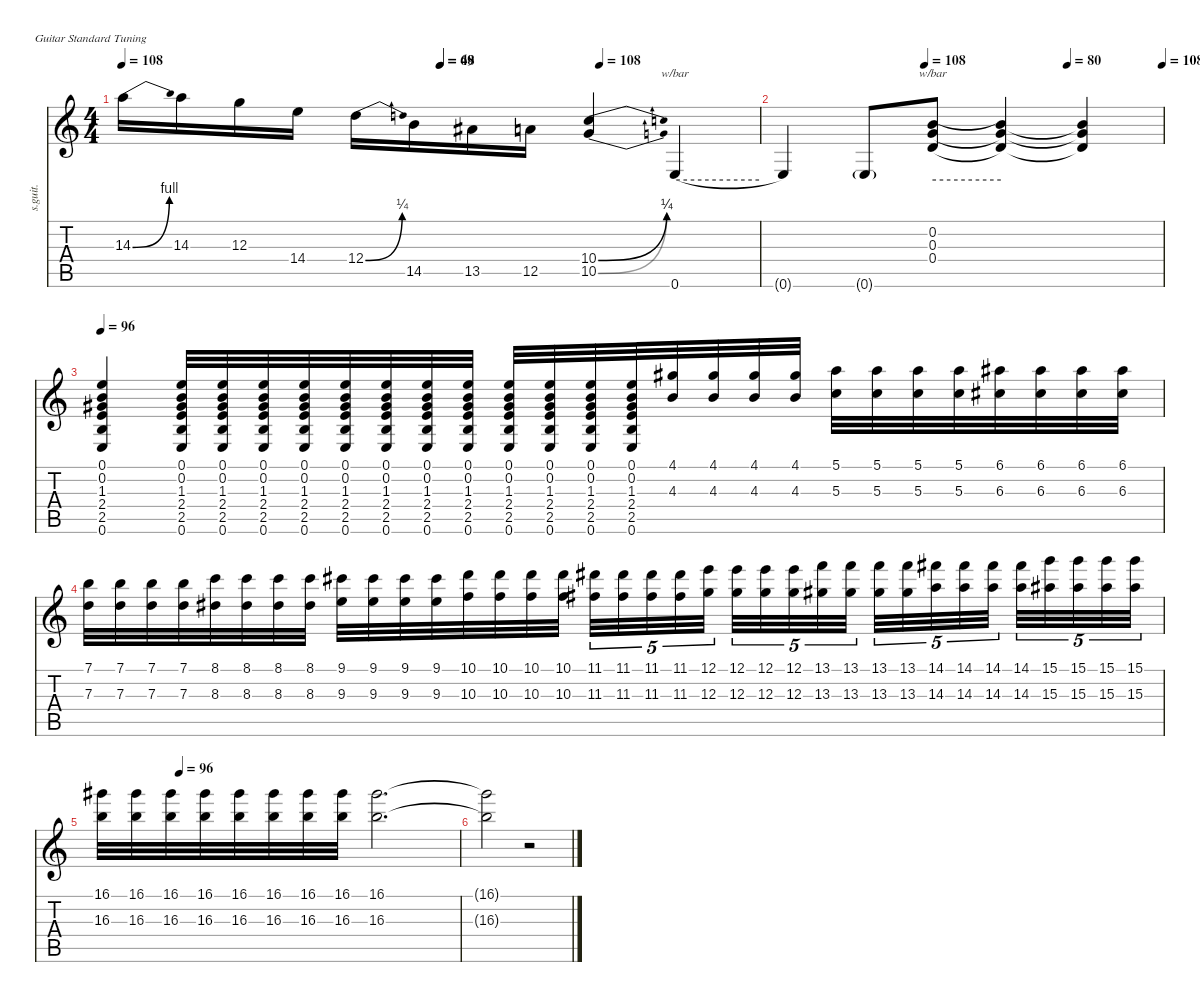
\defaultSystemsLayout 4
\hideDynamics
\bracketExtendMode nobrackets
\otherSystemsTrackNameOrientation horizontal
\track ("Overdub" "s.guit.") {instrument acousticguitarsteel}
\staff {score tabs}
\tuning (E4 B3 G3 D3 A2 E2)
\ts (4 4)
\tempo 108
\tempo (69 0.4999)
\tempo (48 0.5)
\tempo (108 0.75)
\clef g2
\ks c
14.3{be (bend 0 0 30 4)}.16{dy f instrument fretlessbass beam Down} 14.3.16{beam Down} 12.3.16{beam Down} 14.4.16{beam Down} 12.4{be (bend 0 0 30 1)}.16{beam Down} 14.5.16{beam Down} 13.5{acc #}.16{beam Down} 12.5.16{beam Down} (10.4{be (bend 0 0 30 1)} 10.5{be (bend 0 0 30 1)}).4{beam Up} 0.6.4{tbe (hold default 0 0 60 0) beam Up} |
\tempo (108 0.375)
\tempo (80 0.75)
\tempo (108 1)
0.6{t}.4{beam Up} 0.6{g}.8{dy mf beam Up} (0.2 0.3 0.4).8{tbe (hold default 0 0 60 0) dy f beam Up} (0.2{t} 0.3{t} 0.4{t}).4{beam Up} (0.2{t} 0.3{t} 0.4{t}).4{beam Up} |
\tempo 96
(0.1 0.2 1.3{acc #} 2.4 2.5 0.6).4{beam Up} (0.1 0.2 1.3{acc #} 2.4 2.5 0.6).32{beam Up} (0.1 0.2 1.3{acc #} 2.4 2.5 0.6).32{beam Up} (0.1 0.2 1.3{acc #} 2.4 2.5 0.6).32{beam Up} (0.1 0.2 1.3{acc #} 2.4 2.5 0.6).32{beam Up} (0.1 0.2 1.3{acc #} 2.4 2.5 0.6).32{beam Up} (0.1 0.2 1.3{acc #} 2.4 2.5 0.6).32{beam Up} (0.1 0.2 1.3{acc #} 2.4 2.5 0.6).32{beam Up} (0.1 0.2 1.3{acc #} 2.4 2.5 0.6).32{beam Up} (0.1 0.2 1.3{acc #} 2.4 2.5 0.6).32{beam Up} (0.1 0.2 1.3{acc #} 2.4 2.5 0.6).32{beam Up} (0.1 0.2 1.3{acc #} 2.4 2.5 0.6).32{beam Up} (0.1 0.2 1.3{acc #} 2.4 2.5 0.6).32{beam Up} (4.1{acc #} 4.3).32{beam Up} (4.1{acc #} 4.3).32{beam Up} (4.1{acc #} 4.3).32{beam Up} (4.1{acc #} 4.3).32{beam Up} (5.1 5.3).32{beam Down} (5.1 5.3).32{beam Down} (5.1 5.3).32{beam Down} (5.1 5.3).32{beam Down} (6.1{acc #} 6.3{acc #}).32{beam Down} (6.1{acc #} 6.3{acc #}).32{beam Down} (6.1{acc #} 6.3{acc #}).32{beam Down} (6.1{acc #} 6.3{acc #}).32{beam Down} |
(7.1 7.3).32{beam Down} (7.1 7.3).32{beam Down} (7.1 7.3).32{beam Down} (7.1 7.3).32{beam Down} (8.1 8.3{acc #}).32{beam Down} (8.1 8.3{acc #}).32{beam Down} (8.1 8.3{acc #}).32{beam Down} (8.1 8.3{acc #}).32{beam Down} (9.1{acc #} 9.3).32{beam Down} (9.1{acc #} 9.3).32{beam Down} (9.1{acc #} 9.3).32{beam Down} (9.1{acc #} 9.3).32{beam Down} (10.1 10.3).32{beam Down} (10.1 10.3).32{beam Down} (10.1 10.3).32{beam Down} (10.1 10.3).32{beam Down} (11.1{acc #} 11.3{acc #}).32{tu (5 4) beam Down} (11.1{acc #} 11.3{acc #}).32{tu (5 4) beam Down} (11.1{acc #} 11.3{acc #}).32{tu (5 4) beam Down} (11.1{acc #} 11.3{acc #}).32{tu (5 4) beam Down} (12.1 12.3).32{tu (5 4) beam Down} (12.1 12.3).32{tu (5 4) beam Down} (12.1 12.3).32{tu (5 4) beam Down} (12.1 12.3).32{tu (5 4) beam Down} (13.1 13.3{acc #}).32{tu (5 4) beam Down} (13.1 13.3{acc #}).32{tu (5 4) beam Down} (13.1 13.3{acc #}).32{tu (5 4) beam Down} (13.1 13.3{acc #}).32{tu (5 4) beam Down} (14.1{acc #} 14.3).32{tu (5 4) beam Down} (14.1{acc #} 14.3).32{tu (5 4) beam Down} (14.1{acc #} 14.3).32{tu (5 4) beam Down} (14.1{acc #} 14.3).32{tu (5 4) beam Down} (15.1 15.3{acc #}).32{tu (5 4) beam Down} (15.1 15.3{acc #}).32{tu (5 4) beam Down} (15.1 15.3{acc #}).32{tu (5 4) beam Down} (15.1 15.3{acc #}).32{tu (5 4) beam Down} |
\tempo (96 0.21875)
(16.1{acc #} 16.3).32{beam Down} (16.1{acc #} 16.3).32{beam Down} (16.1{acc #} 16.3).32{beam Down} (16.1{acc #} 16.3).32{beam Down} (16.1{acc #} 16.3).32{beam Down} (16.1{acc #} 16.3).32{beam Down} (16.1{acc #} 16.3).32{beam Down} (16.1{acc #} 16.3).32{beam Down} (16.1{acc #} 16.3).2{d beam Down} |
(16.1{t acc #} 16.3{t}).2{beam Down} r.2{beam Down}
